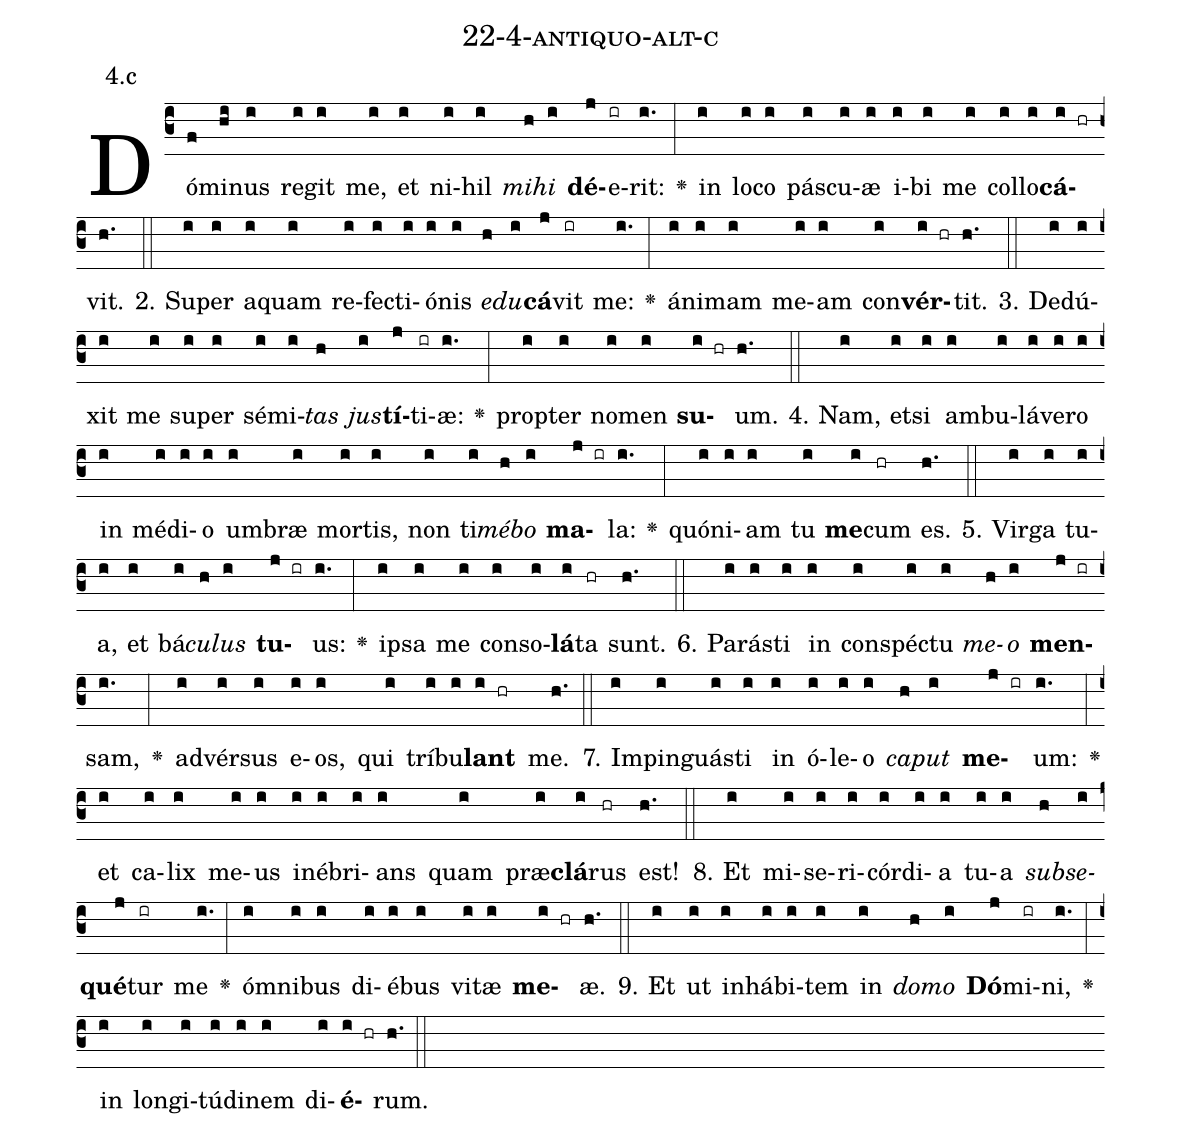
name: 22-4-antiquo-alt-c;
annotation: 4.c;
%%
(c3)Dó(f)mi(hi)nus(i) re(i)git(i) me,(i) et(i) ni(i)hil(i) <i>mi</i>(h)<i>hi</i>(i) <b>dé</b>(j)e(ir)rit:(i.) <v>\greheightstar</v>(:) in(i) lo(i)co(i) pás(i)cu(i)æ(i) i(i)bi(i) me(i) col(i)lo(i)<b>cá</b>(i hr)vit.(h.) (::)
2. Su(i)per(i) a(i)quam(i) re(i)fec(i)ti(i)ó(i)nis(i) <i>e</i>(h)<i>du</i>(i)<b>cá</b>(j)vit(ir) me:(i.) <v>\greheightstar</v>(:) á(i)ni(i)mam(i) me(i)am(i) con(i)<b>vér</b>(i hr)tit.(h.) (::)
3. De(i)dú(i)xit(i) me(i) su(i)per(i) sé(i)mi(i)<i>tas</i>(h) <i>jus</i>(i)<b>tí</b>(j)ti(ir)æ:(i.) <v>\greheightstar</v>(:) prop(i)ter(i) no(i)men(i) <b>su</b>(i hr)um.(h.) (::)
4. Nam,(i) et(i)si(i) am(i)bu(i)lá(i)ve(i)ro(i) in(i) mé(i)di(i)o(i) um(i)bræ(i) mor(i)tis,(i) non(i) ti(i)<i>mé</i>(h)<i>bo</i>(i) <b>ma</b>(j ir)la:(i.) <v>\greheightstar</v>(:) quón(i)i(i)am(i) tu(i) <b>me</b>(i)cum(hr) es.(h.) (::)
5. Vir(i)ga(i) tu(i)a,(i) et(i) bá(i)<i>cu</i>(h)<i>lus</i>(i) <b>tu</b>(j ir)us:(i.) <v>\greheightstar</v>(:) ip(i)sa(i) me(i) con(i)so(i)<b>lá</b>(i)ta(hr) sunt.(h.) (::)
6. Pa(i)rás(i)ti(i) in(i) con(i)spéc(i)tu(i) <i>me</i>(h)<i>o</i>(i) <b>men</b>(j ir)sam,(i.) <v>\greheightstar</v>(:) ad(i)vér(i)sus(i) e(i)os,(i) qui(i) trí(i)bu(i)<b>lant</b>(i hr) me.(h.) (::)
7. Im(i)pin(i)guás(i)ti(i) in(i) ó(i)le(i)o(i) <i>ca</i>(h)<i>put</i>(i) <b>me</b>(j ir)um:(i.) <v>\greheightstar</v>(:) et(i) ca(i)lix(i) me(i)us(i) in(i)é(i)bri(i)ans(i) quam(i) præ(i)<b>clá</b>(i)rus(hr) est!(h.) (::)
8. Et(i) mi(i)se(i)ri(i)cór(i)di(i)a(i) tu(i)a(i) <i>sub</i>(h)<i>se</i>(i)<b>qué</b>(j)tur(ir) me(i.) <v>\greheightstar</v>(:) óm(i)ni(i)bus(i) di(i)é(i)bus(i) vi(i)tæ(i) <b>me</b>(i hr)æ.(h.) (::)
9. Et(i) ut(i) in(i)há(i)bi(i)tem(i) in(i) <i>do</i>(h)<i>mo</i>(i) <b>Dó</b>(j)mi(ir)ni,(i.) <v>\greheightstar</v>(:) in(i) lon(i)gi(i)tú(i)di(i)nem(i) di(i)<b>é</b>(i hr)rum.(h.) (::)
